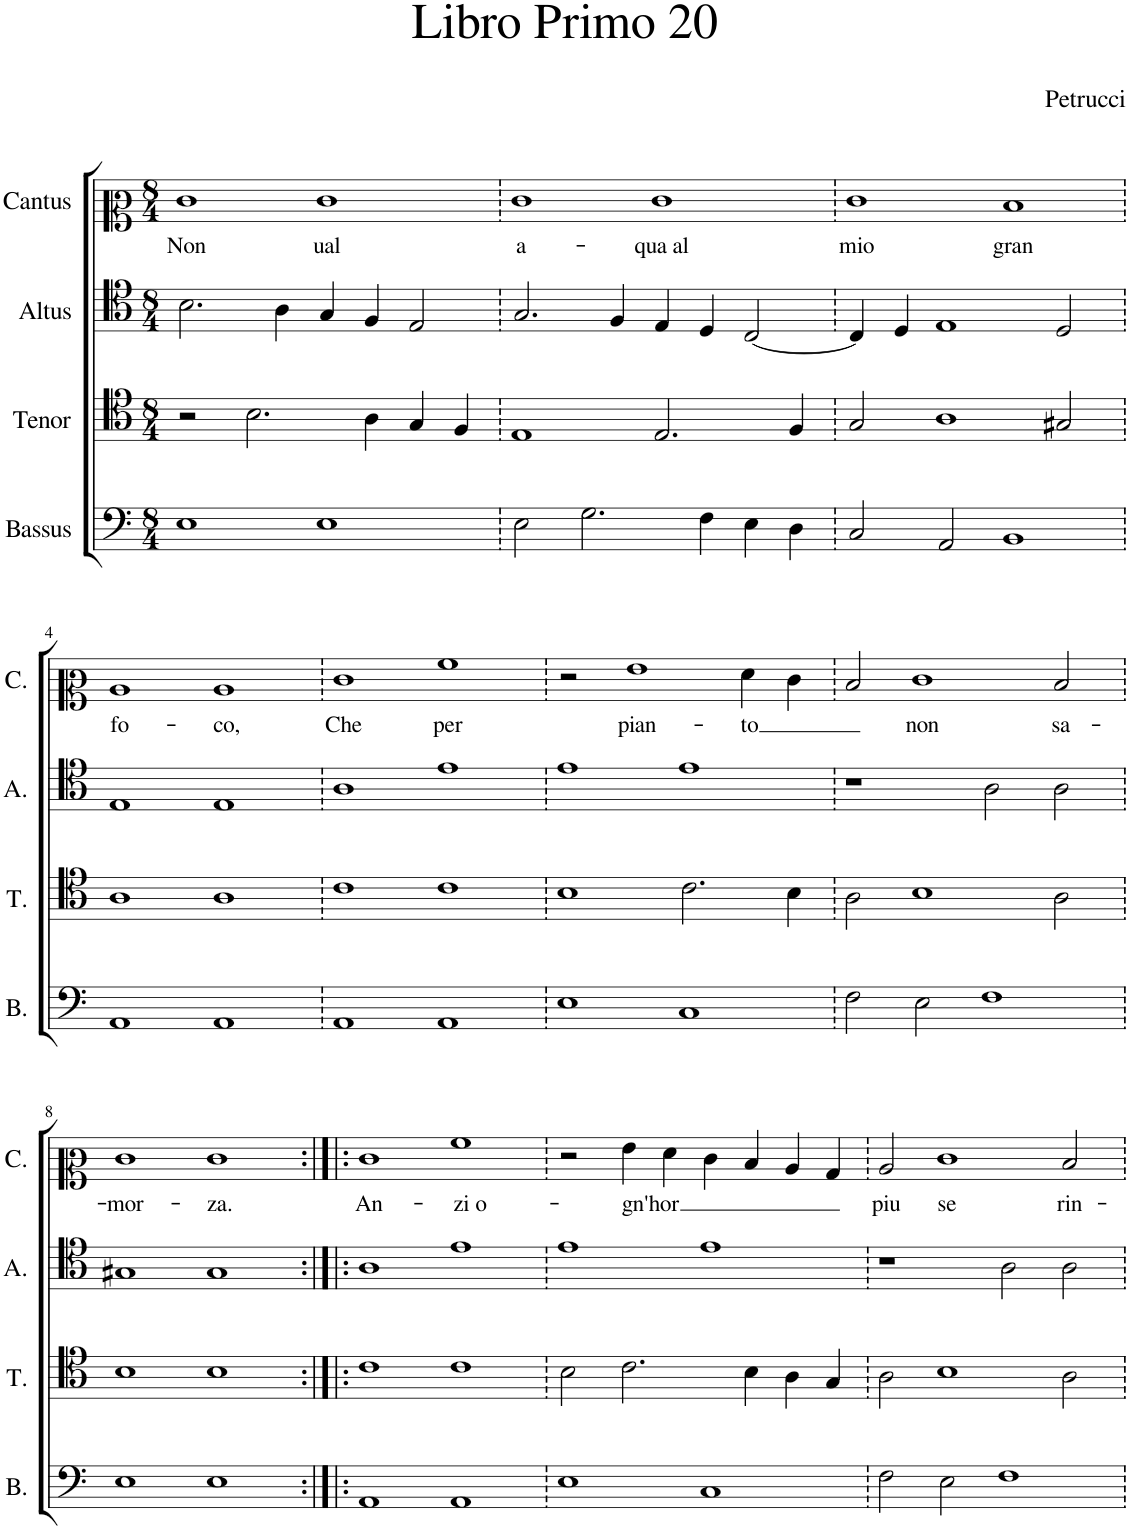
**kern	**kern	**kern	**kern	**text
*part4	*part3	*part2	*part1	*part1
*staff4	*staff3	*staff2	*staff1	*staff1
*I"Bassus	*I"Tenor	*I"Altus	*I"Cantus	*
*I'B.	*I'T.	*I'A.	*I'C.	*
*clefF4	*clefC4	*clefC4	*clefC2	*
*k[]	*k[]	*k[]	*k[]	*
*M8/4	*M8/4	*M8/4	*M8/4	*
=1	=1	=1	=1	=1
!	!	!	!	!LO:LY:b
1E	2r	2.B\	1e	Non
.	2.B\	.	.	.
.	.	4A\	.	.
!	!	!	!	!LO:LY:b
1E	.	4G/	1e	ual
.	4A\	4F/	.	.
.	4G/	2E/	.	.
.	4F/	.	.	.
=2	=2	=2	=2	=2
!	!	!	!	!LO:LY:b
2E\	1E	2.G/	1e	a-
2.G\	.	.	.	.
.	.	4F/	.	.
!	!	!	!	!LO:LY:b
.	2.E/	4E/	1e	-qua al
4F\	.	4D/	.	.
4E\	.	[2C/	.	.
4D\	4F/	.	.	.
=3	=3	=3	=3	=3
!	!	!	!	!LO:LY:b
2C/	2G/	4C/]	1e	mio
.	.	4D/	.	.
2AA/	1A	1E	.	.
!	!	!	!	!LO:LY:b
1BB	.	.	1d	gran
.	2G#X/	2D/	.	.
!!LO:LB:g=z
=4	=4	=4	=4	=4
!	!	!	!	!LO:LY:b
1AA	1A	1E	1c	fo-
!	!	!	!	!LO:LY:b
1AA	1A	1E	1c	-co,
=5	=5	=5	=5	=5
!	!	!	!	!LO:LY:b
1AA	1c	1A	1e	Che
!	!	!	!	!LO:LY:b
1AA	1c	1e	1a	per
=6	=6	=6	=6	=6
1E	1B	1e	2r	.
!	!	!	!	!LO:LY:b
.	.	.	1g	pian-
1C	2.c\	1e	.	.
!	!	!	!	!LO:LY:b
.	.	.	4f\	-to
.	4B\	.	4e\	.
=7	=7	=7	=7	=7
2F\	2A\	1r	2d/	.
!	!	!	!	!LO:LY:b
2E\	1B	.	1e	non
1F	.	2A\	.	.
!	!	!	!	!LO:LY:b
.	2A\	2A\	2d/	sa-
!!LO:LB:g=z
=8	=8	=8	=8	=8
!	!	!	!	!LO:LY:b
1E	1B	1G#X	1e	-mor-
!	!	!	!	!LO:LY:b
1E	1B	1G#	1e	-za.
=9:|!|:	=9:|!|:	=9:|!|:	=9:|!|:	=9:|!|:
!	!	!	!	!LO:LY:b
1AA	1c	1A	1e	An-
!	!	!	!	!LO:LY:b
1AA	1c	1e	1a	-zi o-
=10	=10	=10	=10	=10
1E	2B\	1e	2r	.
!	!	!	!	!LO:LY:b
.	2.c\	.	4g\	-gn'hor
.	.	.	4f\	.
1C	.	1e	4e\	.
.	4B\	.	4d/	.
.	4A\	.	4c/	.
.	4G/	.	4B/	.
=11	=11	=11	=11	=11
!	!	!	!	!LO:LY:b
2F\	2A\	1r	2c/	piu
!	!	!	!	!LO:LY:b
2E\	1B	.	1e	se
1F	.	2A\	.	.
!	!	!	!	!LO:LY:b
.	2A\	2A\	2d/	rin-
=	=	=	=	=
*-	*-	*-	*-	*-
